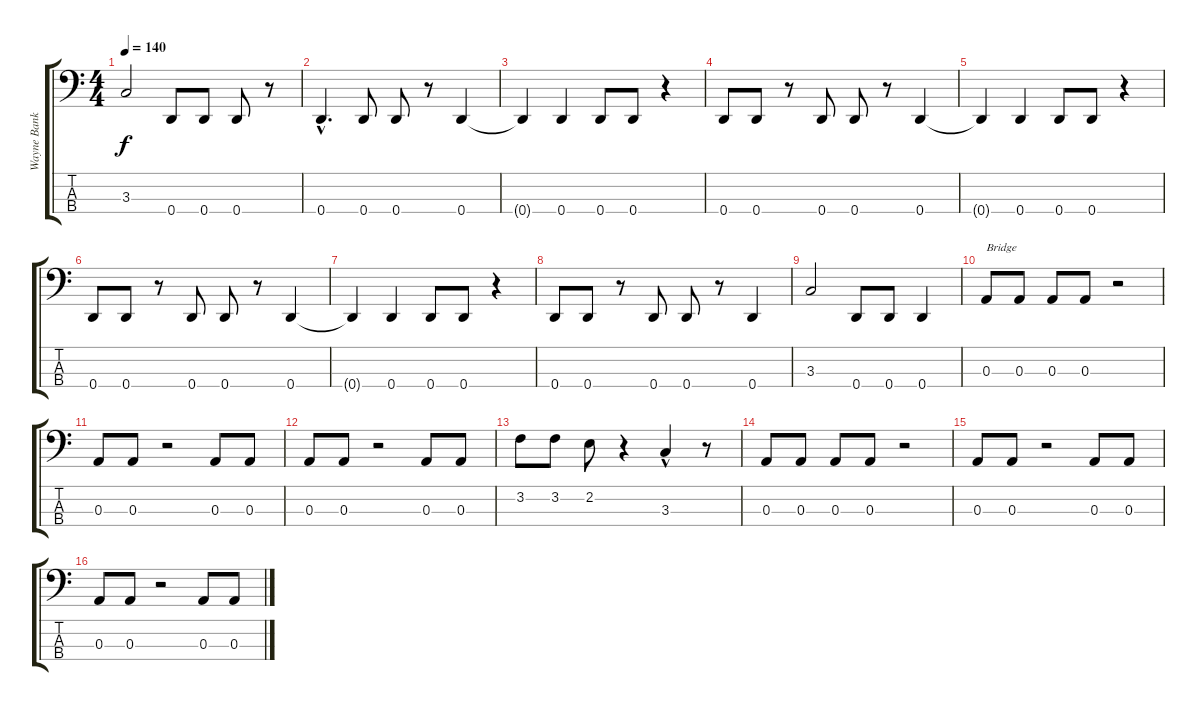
\track ("Wayne Banks" "Wayne Bank") {instrument electricbasspick}
\staff {score tabs}
\tuning (G2 D2 A1 D1) {hide}
\ts (4 4)
\tempo 140
\clef f4
\ks c
3.3.2{dy f} 0.4.8 0.4.8 0.4.8 r.8 |
0.4{hac}.4{d} 0.4.8 0.4.8 r.8 0.4.4 |
0.4{t}.4 0.4.4 0.4.8 0.4.8 r.4 |
0.4.8 0.4.8 r.8 0.4.8 0.4.8 r.8 0.4.4 |
0.4{t}.4 0.4.4 0.4.8 0.4.8 r.4 |
0.4.8 0.4.8 r.8 0.4.8 0.4.8 r.8 0.4.4 |
0.4{t}.4 0.4.4 0.4.8 0.4.8 r.4 |
0.4.8 0.4.8 r.8 0.4.8 0.4.8 r.8 0.4.4 |
3.3.2 0.4.8 0.4.8 0.4.4 |
0.3.8{txt "Bridge"} 0.3.8 0.3.8 0.3.8 r.2 |
0.3.8 0.3.8 r.2 0.3.8 0.3.8 |
0.3.8 0.3.8 r.2 0.3.8 0.3.8 |
3.2.8 3.2.8 2.2.8 r.4 3.3{hac}.4 r.8 |
0.3.8 0.3.8 0.3.8 0.3.8 r.2 |
0.3.8 0.3.8 r.2 0.3.8 0.3.8 |
0.3.8 0.3.8 r.2 0.3.8 0.3.8
